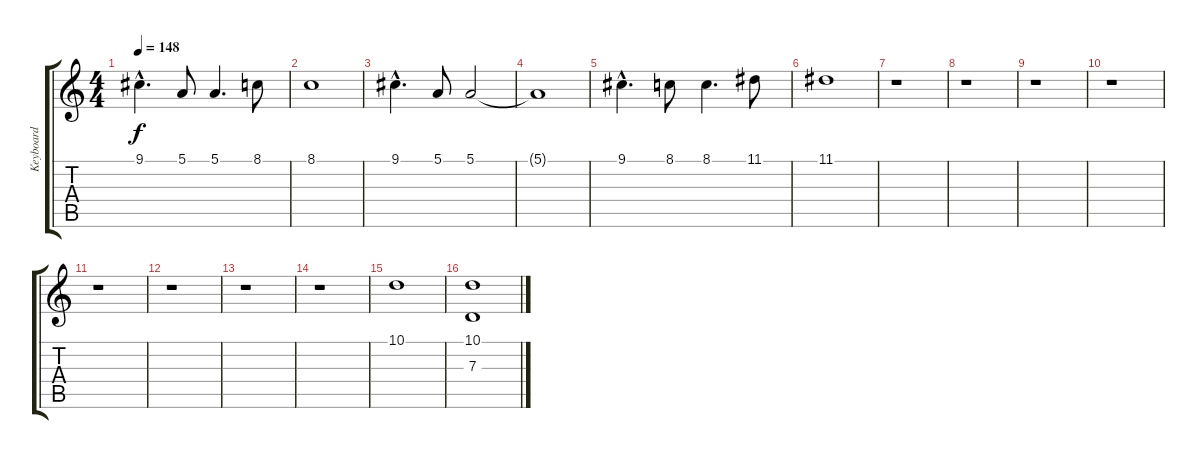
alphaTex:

\track ("Keyboard" "Keyboard") {instrument stringensemble1}
\staff {score tabs}
\tuning (E4 B3 G3 D3 A2 E2) {hide}
\ts (4 4)
\tempo 148
\clef g2
\ks c
9.1{hac}.4{d dy f} 5.1.8 5.1.4{d} 8.1.8 |
8.1.1 |
9.1{hac}.4{d} 5.1.8 5.1.2 |
5.1{t}.1 |
9.1{hac}.4{d} 8.1.8 8.1.4{d} 11.1.8 |
11.1.1 |
r.1 |
r.1 |
r.1 |
r.1 |
r.1 |
r.1 |
r.1 |
r.1 |
10.1.1 |
(10.1 7.3).1
